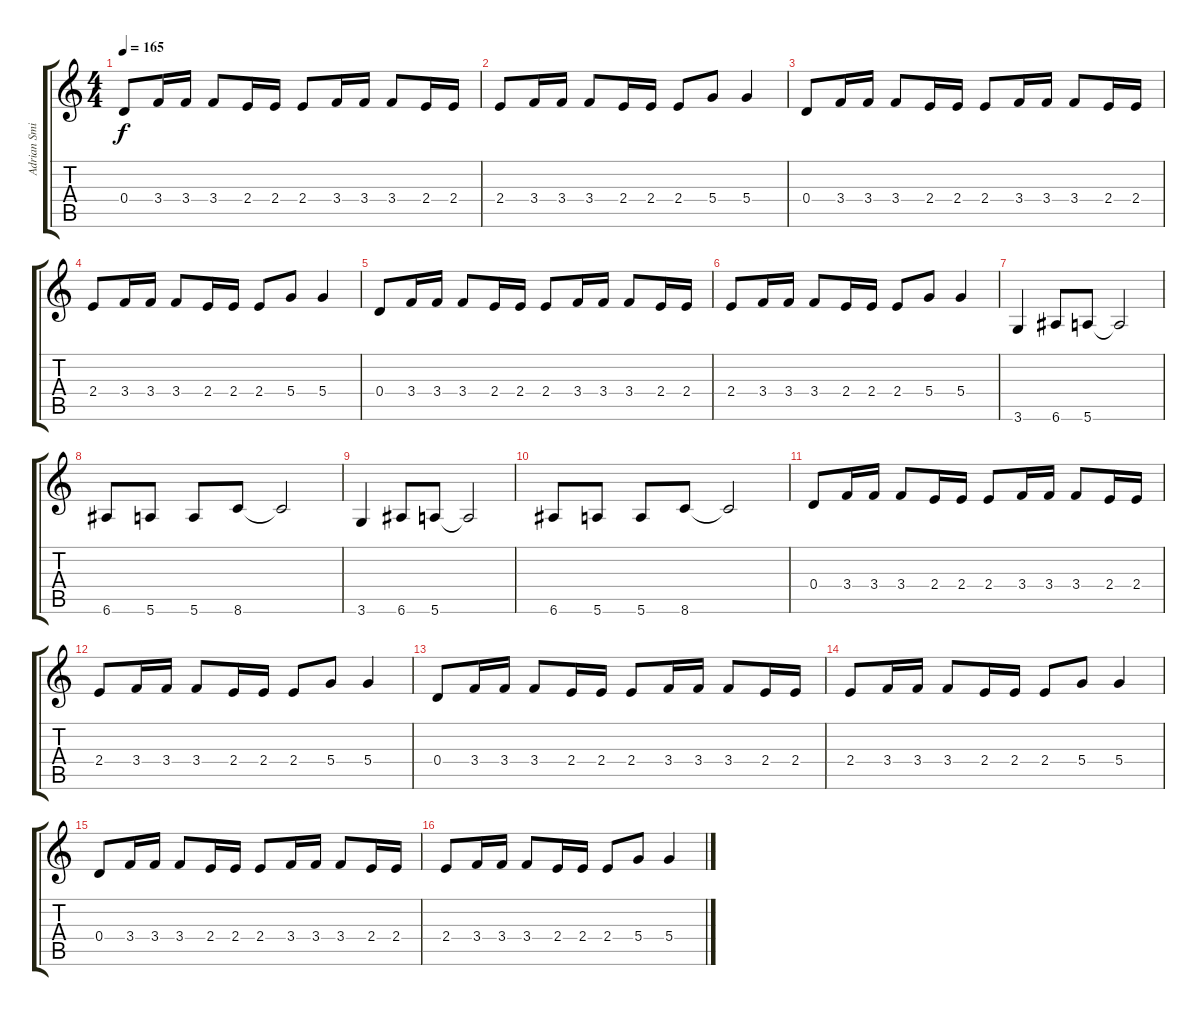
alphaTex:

\track ("Adrian Smith" "Adrian Smi") {instrument distortionguitar}
\staff {score tabs}
\tuning (E4 B3 G3 D3 A2 E2) {hide}
\ts (4 4)
\tempo 165
\clef g2
\ks c
0.4.8{dy f} 3.4.16 3.4.16 3.4.8 2.4.16 2.4.16 2.4.8 3.4.16 3.4.16 3.4.8 2.4.16 2.4.16 |
2.4.8 3.4.16 3.4.16 3.4.8 2.4.16 2.4.16 2.4.8 5.4.8 5.4.4 |
0.4.8 3.4.16 3.4.16 3.4.8 2.4.16 2.4.16 2.4.8 3.4.16 3.4.16 3.4.8 2.4.16 2.4.16 |
2.4.8 3.4.16 3.4.16 3.4.8 2.4.16 2.4.16 2.4.8 5.4.8 5.4.4 |
0.4.8 3.4.16 3.4.16 3.4.8 2.4.16 2.4.16 2.4.8 3.4.16 3.4.16 3.4.8 2.4.16 2.4.16 |
2.4.8 3.4.16 3.4.16 3.4.8 2.4.16 2.4.16 2.4.8 5.4.8 5.4.4 |
3.6.4 6.6.8 5.6.8 5.6{t}.2 |
6.6.8 5.6.8 5.6.8 8.6.8 8.6{t}.2 |
3.6.4 6.6.8 5.6.8 5.6{t}.2 |
6.6.8 5.6.8 5.6.8 8.6.8 8.6{t}.2 |
0.4.8 3.4.16 3.4.16 3.4.8 2.4.16 2.4.16 2.4.8 3.4.16 3.4.16 3.4.8 2.4.16 2.4.16 |
2.4.8 3.4.16 3.4.16 3.4.8 2.4.16 2.4.16 2.4.8 5.4.8 5.4.4 |
0.4.8 3.4.16 3.4.16 3.4.8 2.4.16 2.4.16 2.4.8 3.4.16 3.4.16 3.4.8 2.4.16 2.4.16 |
2.4.8 3.4.16 3.4.16 3.4.8 2.4.16 2.4.16 2.4.8 5.4.8 5.4.4 |
0.4.8 3.4.16 3.4.16 3.4.8 2.4.16 2.4.16 2.4.8 3.4.16 3.4.16 3.4.8 2.4.16 2.4.16 |
2.4.8 3.4.16 3.4.16 3.4.8 2.4.16 2.4.16 2.4.8 5.4.8 5.4.4
